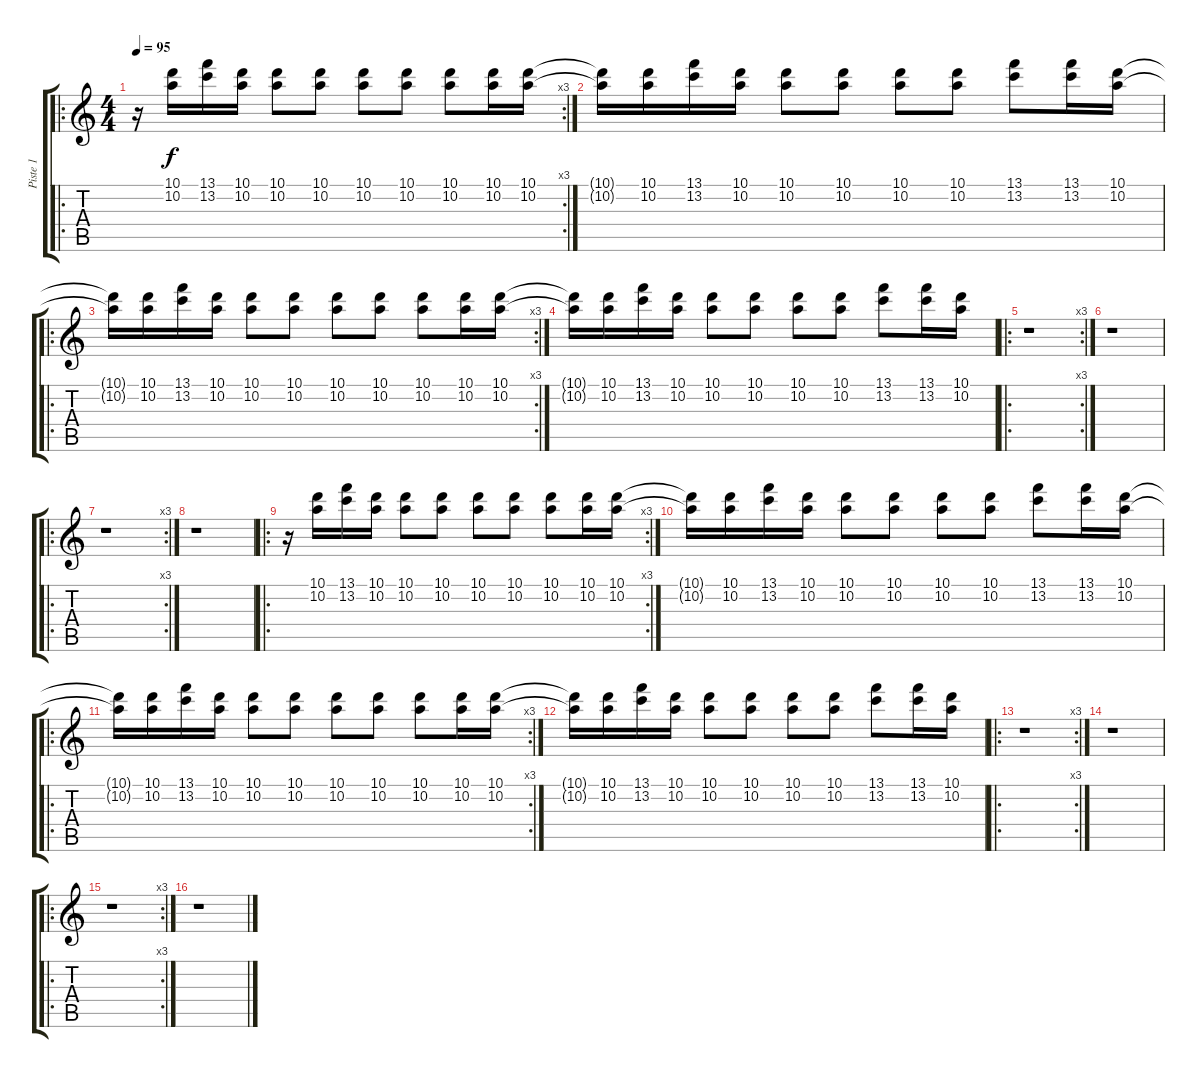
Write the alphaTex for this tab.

\track ("Piste 1" "Piste 1") {instrument distortionguitar}
\staff {score tabs}
\tuning (E4 B3 G3 D3 A2 E2) {hide}
\ro
\rc 3
\ts (4 4)
\tempo 95
\clef g2
\ks c
r.16{dy f} (10.1 10.2).16 (13.1 13.2).16 (10.1 10.2).16 (10.1 10.2).8 (10.1 10.2).8 (10.1 10.2).8 (10.1 10.2).8 (10.1 10.2).8 (10.1 10.2).16 (10.1 10.2).16 |
(10.1{t} 10.2{t}).16 (10.1 10.2).16 (13.1 13.2).16 (10.1 10.2).16 (10.1 10.2).8 (10.1 10.2).8 (10.1 10.2).8 (10.1 10.2).8 (13.1 13.2).8 (13.1 13.2).16 (10.1 10.2).16 |
\ro
\rc 3
(10.1{t} 10.2{t}).16 (10.1 10.2).16 (13.1 13.2).16 (10.1 10.2).16 (10.1 10.2).8 (10.1 10.2).8 (10.1 10.2).8 (10.1 10.2).8 (10.1 10.2).8 (10.1 10.2).16 (10.1 10.2).16 |
(10.1{t} 10.2{t}).16 (10.1 10.2).16 (13.1 13.2).16 (10.1 10.2).16 (10.1 10.2).8 (10.1 10.2).8 (10.1 10.2).8 (10.1 10.2).8 (13.1 13.2).8 (13.1 13.2).16 (10.1 10.2).16 |
\ro
\rc 3
r.1 |
r.1 |
\ro
\rc 3
r.1 |
r.1 |
\ro
\rc 3
r.16 (10.1 10.2).16 (13.1 13.2).16 (10.1 10.2).16 (10.1 10.2).8 (10.1 10.2).8 (10.1 10.2).8 (10.1 10.2).8 (10.1 10.2).8 (10.1 10.2).16 (10.1 10.2).16 |
(10.1{t} 10.2{t}).16 (10.1 10.2).16 (13.1 13.2).16 (10.1 10.2).16 (10.1 10.2).8 (10.1 10.2).8 (10.1 10.2).8 (10.1 10.2).8 (13.1 13.2).8 (13.1 13.2).16 (10.1 10.2).16 |
\ro
\rc 3
(10.1{t} 10.2{t}).16 (10.1 10.2).16 (13.1 13.2).16 (10.1 10.2).16 (10.1 10.2).8 (10.1 10.2).8 (10.1 10.2).8 (10.1 10.2).8 (10.1 10.2).8 (10.1 10.2).16 (10.1 10.2).16 |
(10.1{t} 10.2{t}).16 (10.1 10.2).16 (13.1 13.2).16 (10.1 10.2).16 (10.1 10.2).8 (10.1 10.2).8 (10.1 10.2).8 (10.1 10.2).8 (13.1 13.2).8 (13.1 13.2).16 (10.1 10.2).16 |
\ro
\rc 3
r.1 |
r.1 |
\ro
\rc 3
r.1 |
r.1
